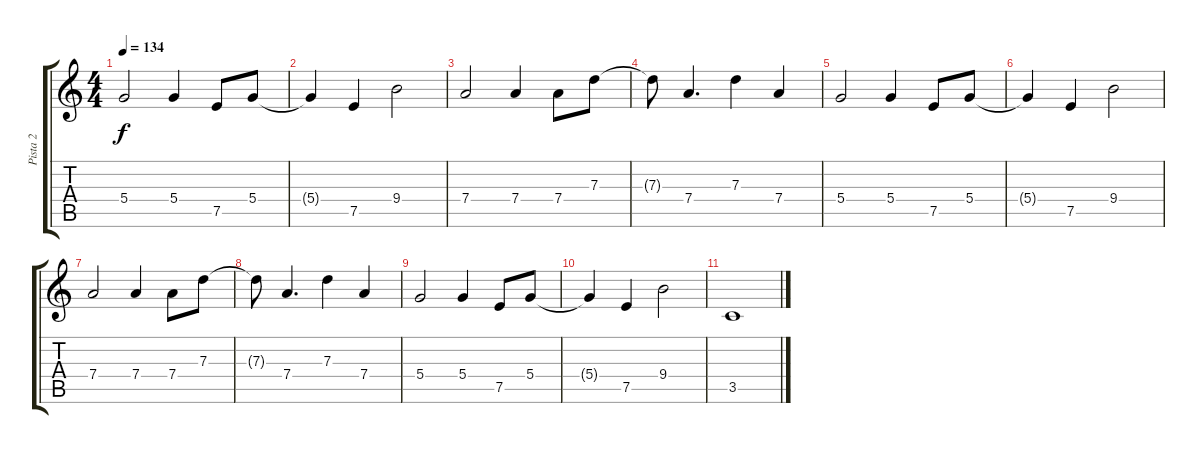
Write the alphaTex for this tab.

\track ("Pista 2" "Pista 2") {instrument electricguitarjazz}
\staff {score tabs}
\tuning (E4 B3 G3 D3 A2 E2) {hide}
\ts (4 4)
\tempo 134
\clef g2
\ks c
5.4.2{dy f} 5.4.4 7.5.8 5.4.8 |
5.4{t}.4 7.5.4 9.4.2 |
7.4.2 7.4.4 7.4.8 7.3.8 |
7.3{t}.8 7.4.4{d} 7.3.4 7.4.4 |
5.4.2 5.4.4 7.5.8 5.4.8 |
5.4{t}.4 7.5.4 9.4.2 |
7.4.2 7.4.4 7.4.8 7.3.8 |
7.3{t}.8 7.4.4{d} 7.3.4 7.4.4 |
5.4.2 5.4.4 7.5.8 5.4.8 |
5.4{t}.4 7.5.4 9.4.2 |
3.5.1
